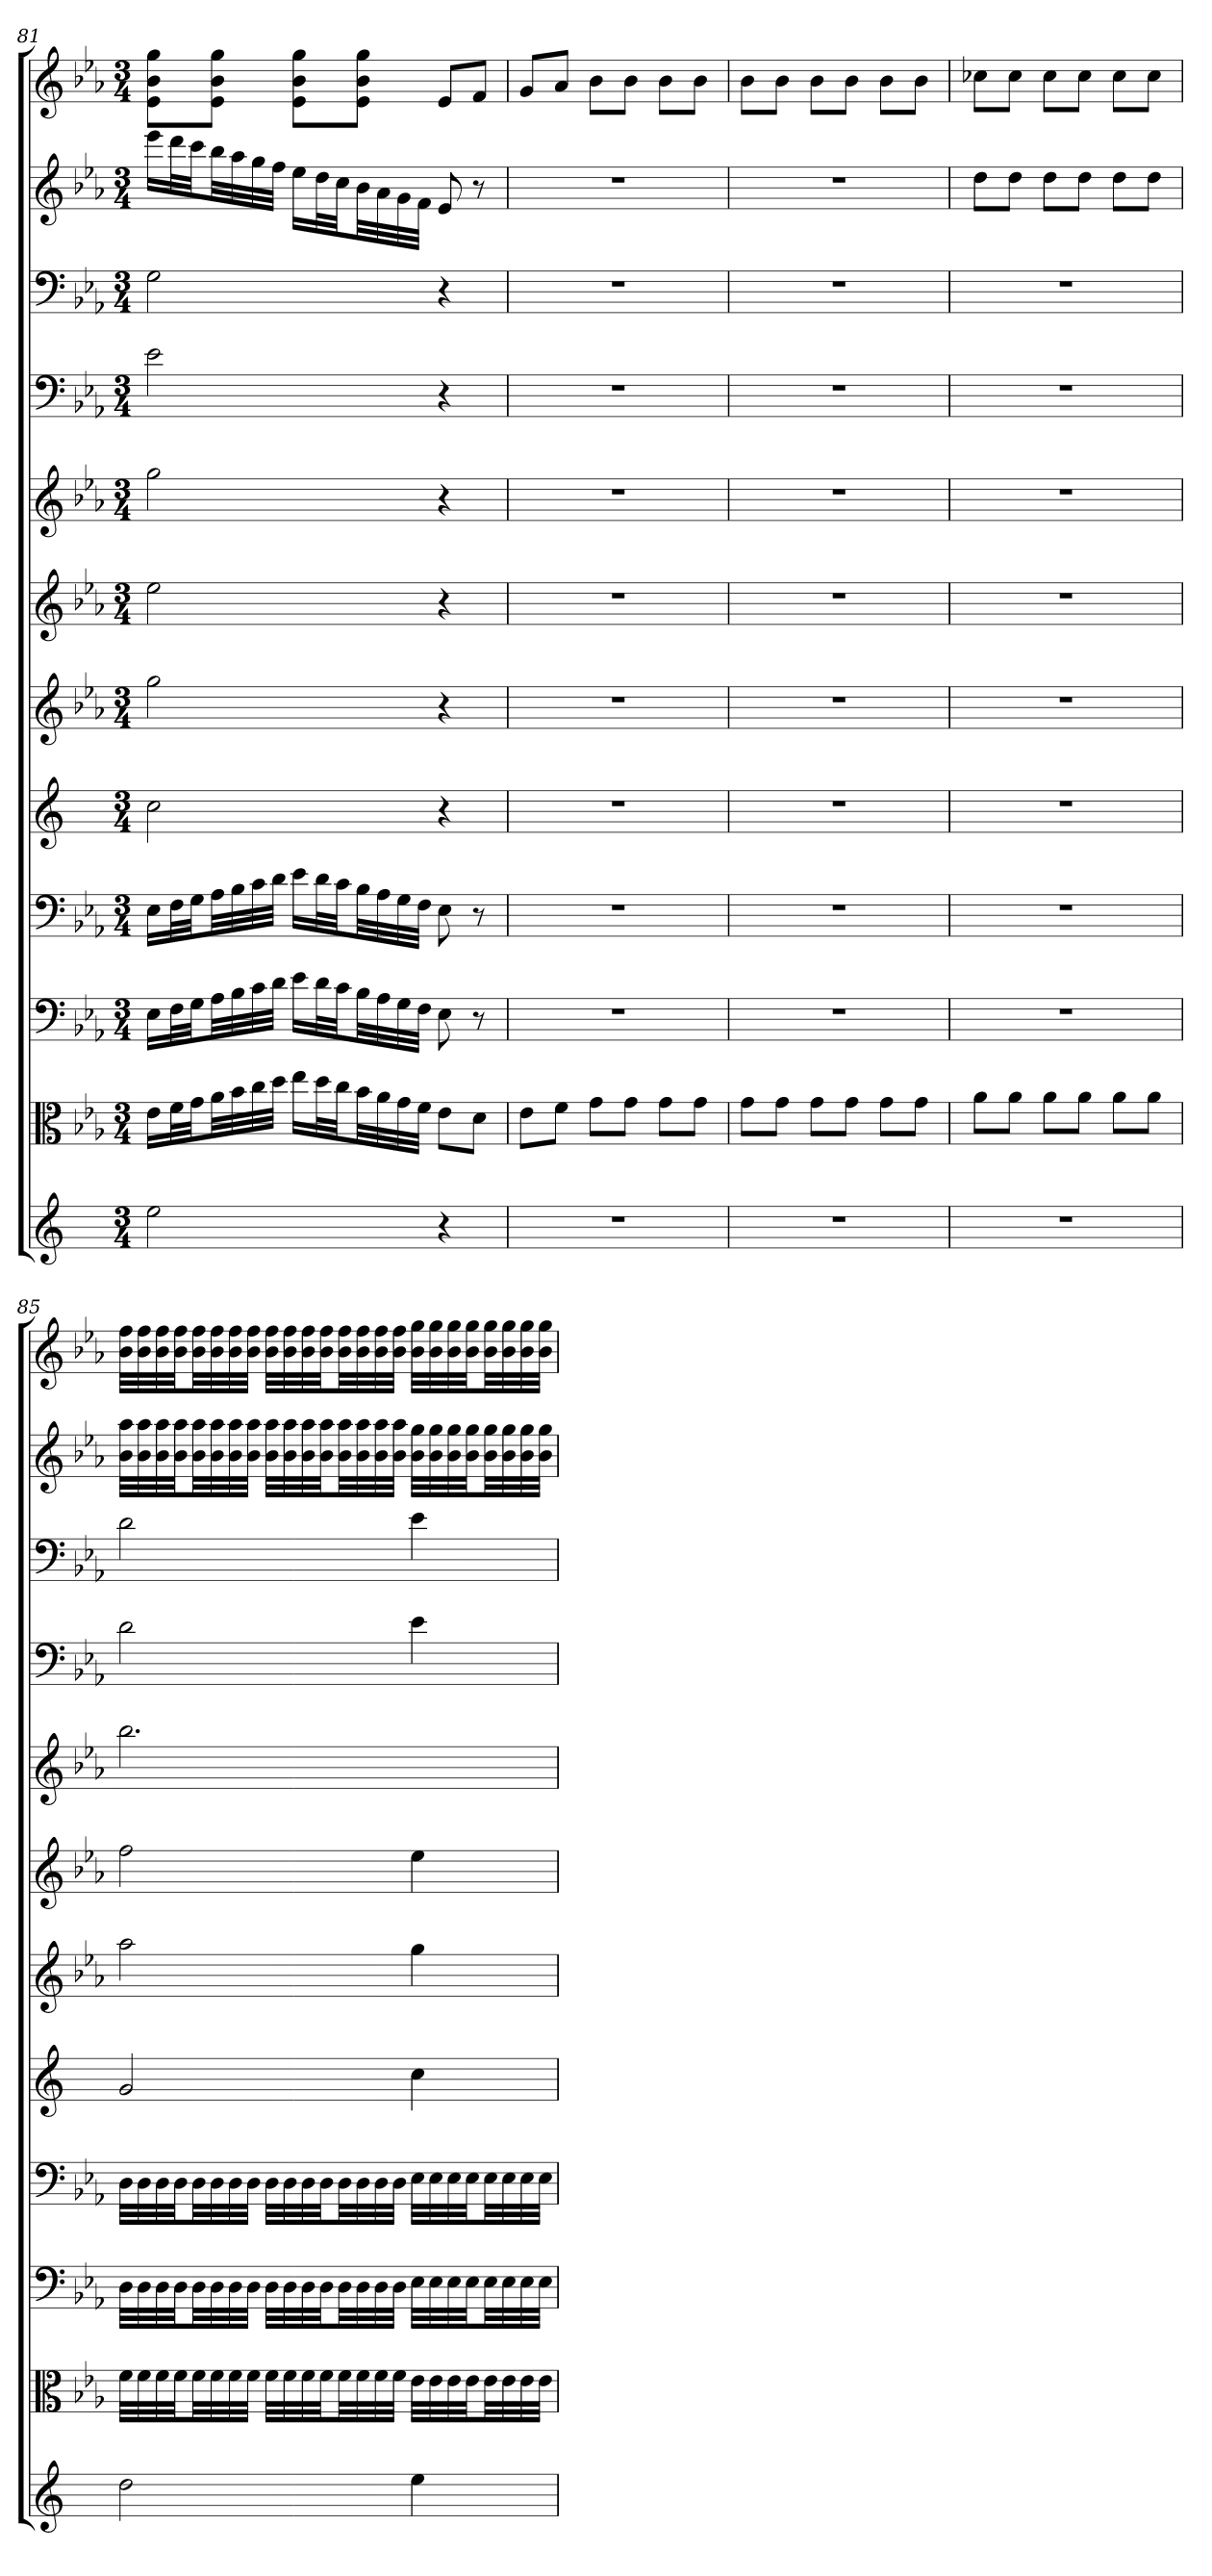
**kern	**kern	**kern	**kern	**kern	**kern	**kern	**kern	**kern	**kern	**kern	**kern
*part12	*part11	*part10	*part9	*part8	*part7	*part6	*part5	*part4	*part3	*part2	*part1
*staff12	*staff11	*staff10	*staff9	*staff8	*staff7	*staff6	*staff5	*staff4	*staff3	*staff2	*staff1
*	*clefC3	*clefF4	*clefF4	*	*	*	*	*clefF4	*clefF4	*	*
*k[]	*k[b-e-a-]	*k[b-e-a-]	*k[b-e-a-]	*k[]	*k[b-e-a-]	*k[b-e-a-]	*k[b-e-a-]	*k[b-e-a-]	*k[b-e-a-]	*k[b-e-a-]	*k[b-e-a-]
*M3/4	*M3/4	*M3/4	*M3/4	*M3/4	*M3/4	*M3/4	*M3/4	*M3/4	*M3/4	*M3/4	*M3/4
=81	=81	=81	=81	=81	=81	=81	=81	=81	=81	=81	=81
2ee	16e-\LL	16E-\LL	16E-\LL	2cc	2gg	2ee-	2gg	2e-	2G	16eee-LL	8e- 8b- 8ggL
.	32f\L	32F\L	32F\L	.	.	.	.	.	.	32dddL	.
.	32g\JJ	32G\JJ	32G\JJ	.	.	.	.	.	.	32cccJJ	.
.	32a-\LL	32A-\LL	32A-\LL	.	.	.	.	.	.	32bb-LL	8e- 8b- 8ggJ
.	32b-\	32B-\	32B-\	.	.	.	.	.	.	32aa-	.
.	32cc\	32c\	32c\	.	.	.	.	.	.	32gg	.
.	32dd\JJJ	32d\JJJ	32d\JJJ	.	.	.	.	.	.	32ffJJJ	.
.	16ee-\LL	16e-\LL	16e-\LL	.	.	.	.	.	.	16ee-LL	8e- 8b- 8ggL
.	32dd\L	32d\L	32d\L	.	.	.	.	.	.	32ddL	.
.	32cc\JJ	32c\JJ	32c\JJ	.	.	.	.	.	.	32ccJJ	.
.	32b-\LL	32B-\LL	32B-\LL	.	.	.	.	.	.	32b-LL	8e- 8b- 8ggJ
.	32a-\	32A-\	32A-\	.	.	.	.	.	.	32a-	.
.	32g\	32G\	32G\	.	.	.	.	.	.	32g	.
.	32f\JJJ	32F\JJJ	32F\JJJ	.	.	.	.	.	.	32fJJJ	.
4r	8e-\L	8E-	8E-	4r	4r	4r	4r	4r	4r	8e-	8e-L
.	8d\J	8r	8r	.	.	.	.	.	.	8r	8fJ
=82	=82	=82	=82	=82	=82	=82	=82	=82	=82	=82	=82
2.r	8e-\L	2.r	2.r	2.r	2.r	2.r	2.r	2.r	2.r	2.r	8gL
.	8f\J	.	.	.	.	.	.	.	.	.	8a-J
.	8g\L	.	.	.	.	.	.	.	.	.	8b-L
.	8g\J	.	.	.	.	.	.	.	.	.	8b-J
.	8g\L	.	.	.	.	.	.	.	.	.	8b-L
.	8g\J	.	.	.	.	.	.	.	.	.	8b-J
=83	=83	=83	=83	=83	=83	=83	=83	=83	=83	=83	=83
2.r	8g\L	2.r	2.r	2.r	2.r	2.r	2.r	2.r	2.r	2.r	8b-L
.	8g\J	.	.	.	.	.	.	.	.	.	8b-J
.	8g\L	.	.	.	.	.	.	.	.	.	8b-L
.	8g\J	.	.	.	.	.	.	.	.	.	8b-J
.	8g\L	.	.	.	.	.	.	.	.	.	8b-L
.	8g\J	.	.	.	.	.	.	.	.	.	8b-J
=84	=84	=84	=84	=84	=84	=84	=84	=84	=84	=84	=84
2.r	8a-\L	2.r	2.r	2.r	2.r	2.r	2.r	2.r	2.r	8ddL	8cc-XL
.	8a-\J	.	.	.	.	.	.	.	.	8ddJ	8cc-J
.	8a-\L	.	.	.	.	.	.	.	.	8ddL	8cc-L
.	8a-\J	.	.	.	.	.	.	.	.	8ddJ	8cc-J
.	8a-\L	.	.	.	.	.	.	.	.	8ddL	8cc-L
.	8a-\J	.	.	.	.	.	.	.	.	8ddJ	8cc-J
=85	=85	=85	=85	=85	=85	=85	=85	=85	=85	=85	=85
2dd	32f\LLL	32D\LLL	32D\LLL	2g	2aa-	2ff	2.bb-	2d	2d	32b- 32aa-LLL	32b- 32ffLLL
.	32f\	32D\	32D\	.	.	.	.	.	.	32b- 32aa-	32b- 32ff
.	32f\	32D\	32D\	.	.	.	.	.	.	32b- 32aa-	32b- 32ff
.	32f\JJ	32D\JJ	32D\JJ	.	.	.	.	.	.	32b- 32aa-JJ	32b- 32ffJJ
.	32f\LL	32D\LL	32D\LL	.	.	.	.	.	.	32b- 32aa-LL	32b- 32ffLL
.	32f\	32D\	32D\	.	.	.	.	.	.	32b- 32aa-	32b- 32ff
.	32f\	32D\	32D\	.	.	.	.	.	.	32b- 32aa-	32b- 32ff
.	32f\JJJ	32D\JJJ	32D\JJJ	.	.	.	.	.	.	32b- 32aa-JJJ	32b- 32ffJJJ
.	32f\LLL	32D\LLL	32D\LLL	.	.	.	.	.	.	32b- 32aa-LLL	32b- 32ffLLL
.	32f\	32D\	32D\	.	.	.	.	.	.	32b- 32aa-	32b- 32ff
.	32f\	32D\	32D\	.	.	.	.	.	.	32b- 32aa-	32b- 32ff
.	32f\JJ	32D\JJ	32D\JJ	.	.	.	.	.	.	32b- 32aa-JJ	32b- 32ffJJ
.	32f\LL	32D\LL	32D\LL	.	.	.	.	.	.	32b- 32aa-LL	32b- 32ffLL
.	32f\	32D\	32D\	.	.	.	.	.	.	32b- 32aa-	32b- 32ff
.	32f\	32D\	32D\	.	.	.	.	.	.	32b- 32aa-	32b- 32ff
.	32f\JJJ	32D\JJJ	32D\JJJ	.	.	.	.	.	.	32b- 32aa-JJJ	32b- 32ffJJJ
4ee	32e-\LLL	32E-\LLL	32E-\LLL	4cc	4gg	4ee-	.	4e-	4e-	32b- 32ggLLL	32b- 32ggLLL
.	32e-\	32E-\	32E-\	.	.	.	.	.	.	32b- 32gg	32b- 32gg
.	32e-\	32E-\	32E-\	.	.	.	.	.	.	32b- 32gg	32b- 32gg
.	32e-\JJ	32E-\JJ	32E-\JJ	.	.	.	.	.	.	32b- 32ggJJ	32b- 32ggJJ
.	32e-\LL	32E-\LL	32E-\LL	.	.	.	.	.	.	32b- 32ggLL	32b- 32ggLL
.	32e-\	32E-\	32E-\	.	.	.	.	.	.	32b- 32gg	32b- 32gg
.	32e-\	32E-\	32E-\	.	.	.	.	.	.	32b- 32gg	32b- 32gg
.	32e-\JJJ	32E-\JJJ	32E-\JJJ	.	.	.	.	.	.	32b- 32ggJJJ	32b- 32ggJJJ
=	=	=	=	=	=	=	=	=	=	=	=
*-	*-	*-	*-	*-	*-	*-	*-	*-	*-	*-	*-
